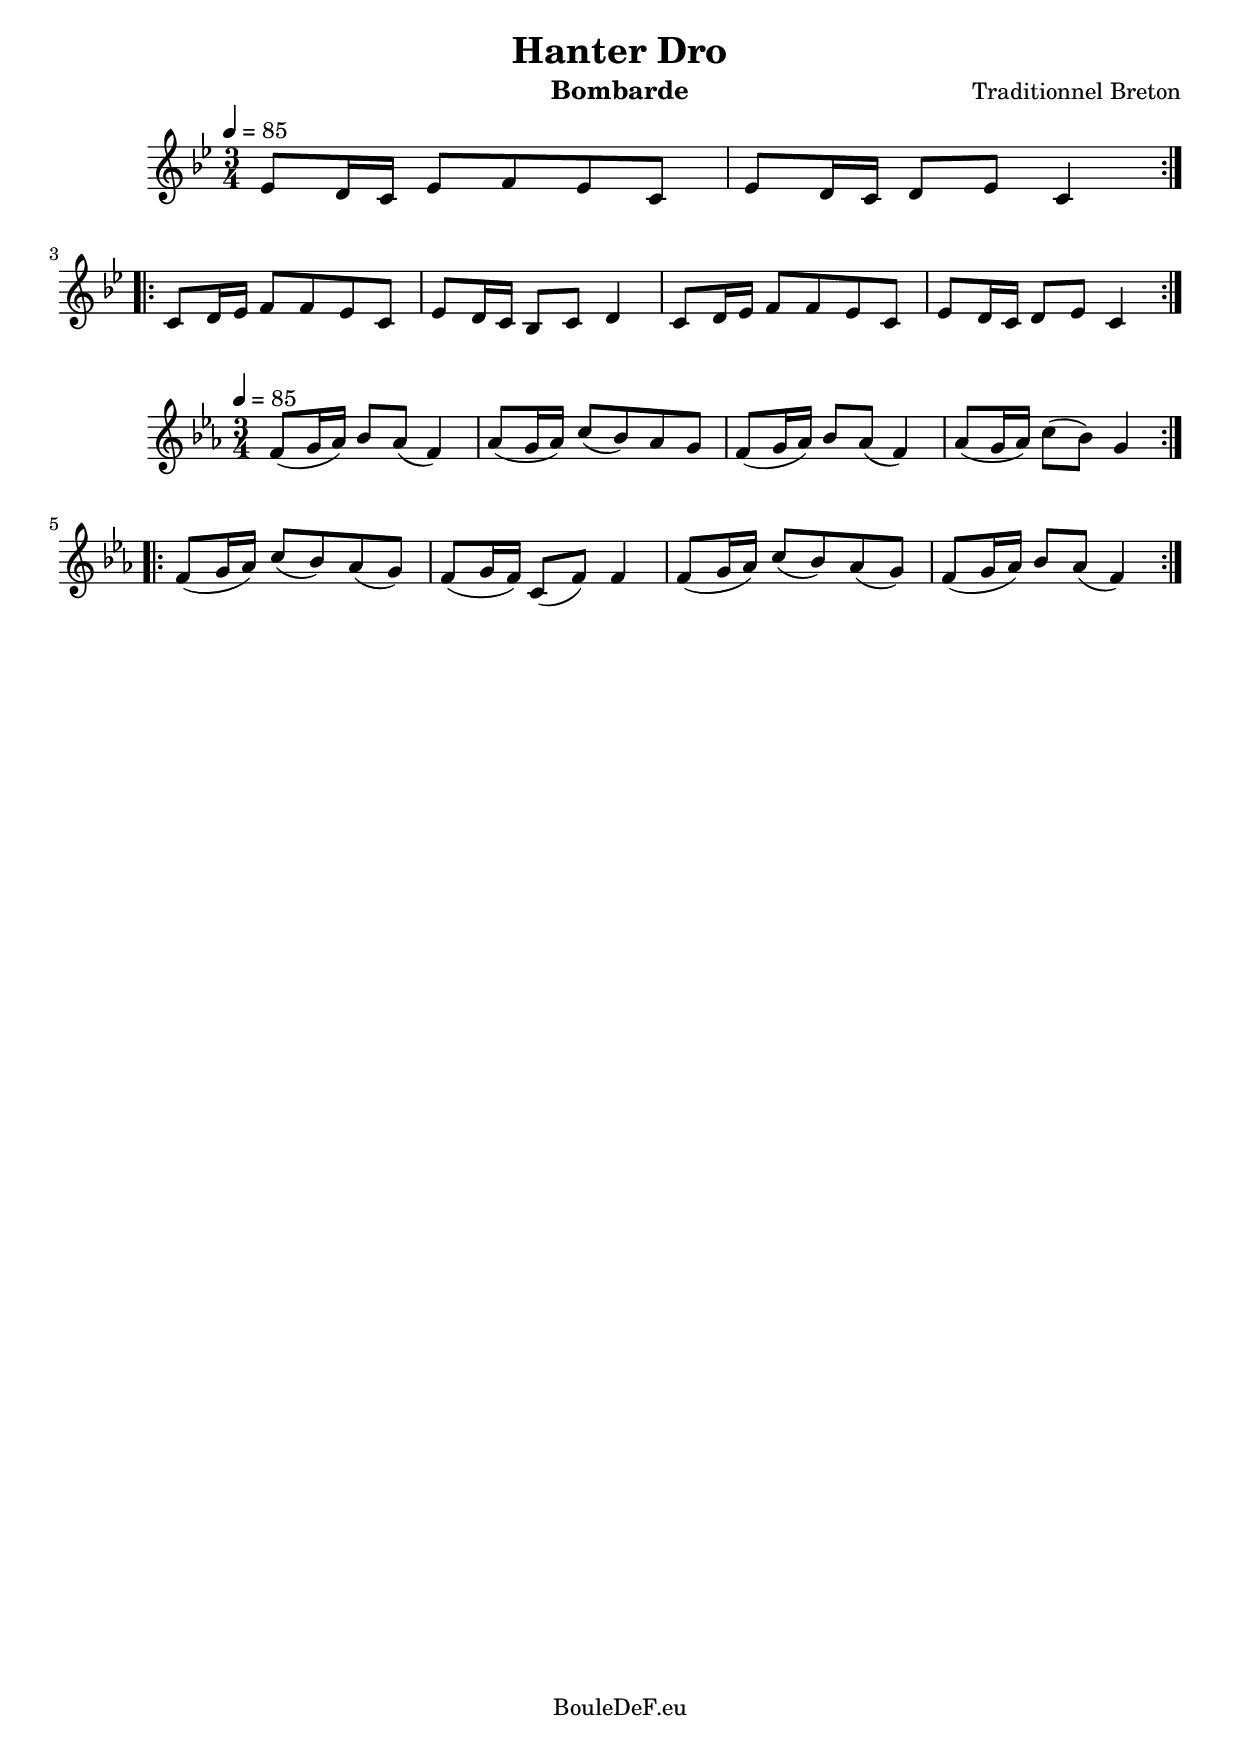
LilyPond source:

\version "2.14.2"
\include "italiano.ly"

\header {
	title = "Hanter Dro"
	composer = "Traditionnel Breton"
	instrument = "Bombarde"
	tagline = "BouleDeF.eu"
}

\score {
	\new Staff \relative sib {
		\clef "treble"
		\key sib \major
		\time 3/4
		\tempo 4 = 85

		\repeat volta 2 {
			mib8 re16 do mib8 fa mib do
			| mib re16 do re8 mib do4
		}
		\break
		\repeat volta 2 {
			do8 re16 mib fa8 fa mib do
			| mib re16 do sib8 do re4
			| do8 re16 mib fa8 fa mib do
			| mib re16 do re8 mib do4
		}
	}
}

\score {
	\new Staff \relative sib {
		\clef "treble"
		\key mib \major
		\time 3/4
		\tempo 4 = 85

		\repeat volta 2 {
			fa'8( sol16 lab) sib8 lab( fa4)
			| lab8( sol16 lab) do8( sib) lab sol
			| fa( sol16 lab) sib8 lab( fa4)
			| lab8( sol16 lab) do8( sib) sol4
		}
		\break
		\repeat volta 2 {
			fa8( sol16 lab) do8( sib) lab( sol)
			| fa( sol16 fa) do8( fa) fa4
			| fa8( sol16 lab) do8( sib) lab( sol)
			| fa( sol16 lab) sib8 lab( fa4)
		}
	}

}
